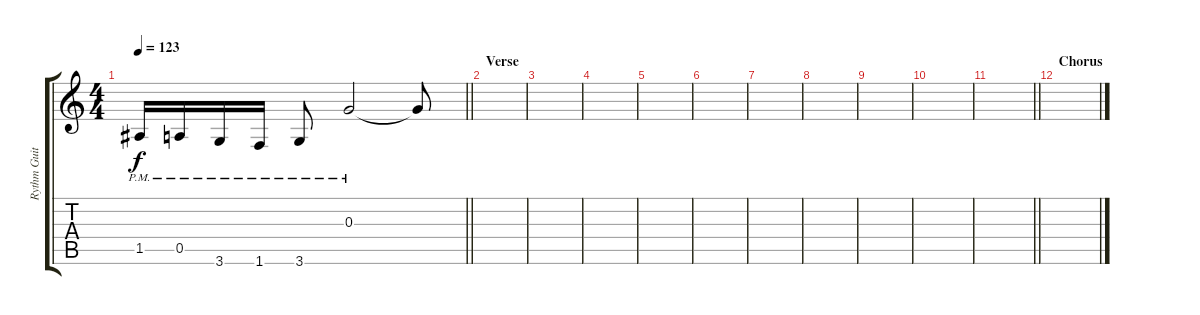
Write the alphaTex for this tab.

\track ("Rythm Guitar" "Rythm Guit") {instrument distortionguitar}
\staff {score tabs}
\tuning (E4 B3 G3 D3 A2 E2) {hide}
\ts (4 4)
\tempo 123
\clef g2
\barLineRight lightlight
\ks c
1.5{pm}.16{dy f} 0.5{pm}.16 3.6{pm}.16 1.6{pm}.16 3.6{pm}.8 0.3{pm}.2 0.3{t}.8 |
\section ("" "Verse")
|
|
|
|
|
|
|
|
|
\barLineRight lightlight
|
\section ("" "Chorus")
